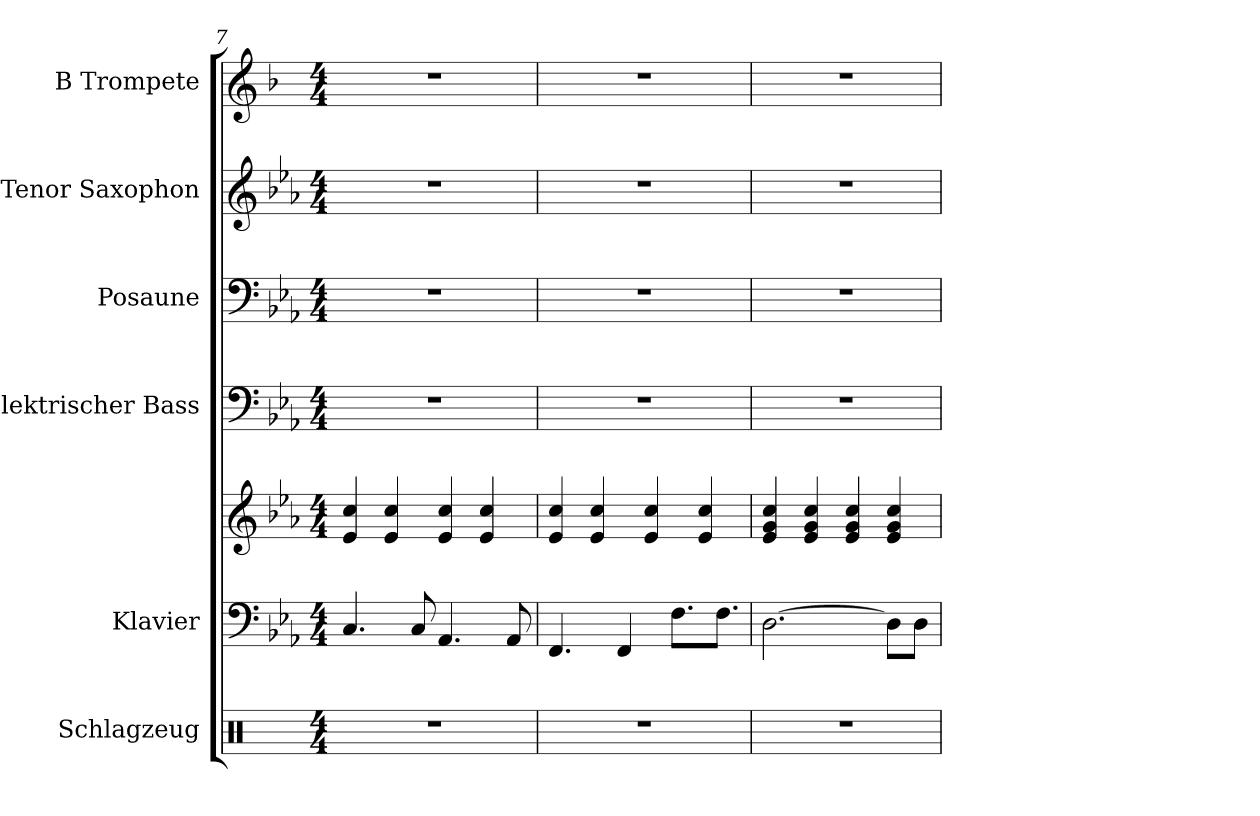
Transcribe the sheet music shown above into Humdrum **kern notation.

**kern	**kern	**kern	**kern	**kern	**kern	**kern
*part6	*part5	*part5	*part4	*part3	*part2	*part1
*staff7	*staff6	*staff5	*staff4	*staff3	*staff2	*staff1
*I"Schlagzeug	*I"Klavier	*	*I"Elektrischer Bass	*I"Posaune	*I"Tenor Saxophon	*I"B Trompete
*I'Slzg.	*I'Klav.	*	*I'E-B.	*I'Psn.	*I'T. Sax.	*I'B Tpt.
!!LO:LB:g=z
*clefX	*clefF4	*clefG2	*clefF4	*clefF4	*clefG2	*clefG2
*	*	*	*ITrd7c12	*	*ITrd8c14	*ITrd1c2
*k[]	*k[b-e-a-]	*k[b-e-a-]	*k[b-e-a-]	*k[b-e-a-]	*k[b-e-a-]	*k[b-e-a-]
*M4/4	*M4/4	*M4/4	*M4/4	*M4/4	*M4/4	*M4/4
=7	=7	=7	=7	=7	=7	=7
1r	4.C/	4e-/ 4cc/	1r	1r	1r	1r
.	.	4e-/ 4cc/	.	.	.	.
.	8C/	.	.	.	.	.
.	4.AA-/	4e-/ 4cc/	.	.	.	.
.	.	4e-/ 4cc/	.	.	.	.
.	8AA-/	.	.	.	.	.
=8	=8	=8	=8	=8	=8	=8
1r	4.FF/	4e-/ 4cc/	1r	1r	1r	1r
.	.	4e-/ 4cc/	.	.	.	.
.	4FF/	.	.	.	.	.
.	.	4e-/ 4cc/	.	.	.	.
.	8.F\L	.	.	.	.	.
.	.	4e-/ 4cc/	.	.	.	.
.	8.F\J	.	.	.	.	.
=9	=9	=9	=9	=9	=9	=9
1r	[2.D\	4e-/ 4g/ 4cc/	1r	1r	1r	1r
.	.	4e-/ 4g/ 4cc/	.	.	.	.
.	.	4e-/ 4g/ 4cc/	.	.	.	.
.	8D\L]	4e-/ 4g/ 4cc/	.	.	.	.
.	8D\J	.	.	.	.	.
=	=	=	=	=	=	=
*-	*-	*-	*-	*-	*-	*-
